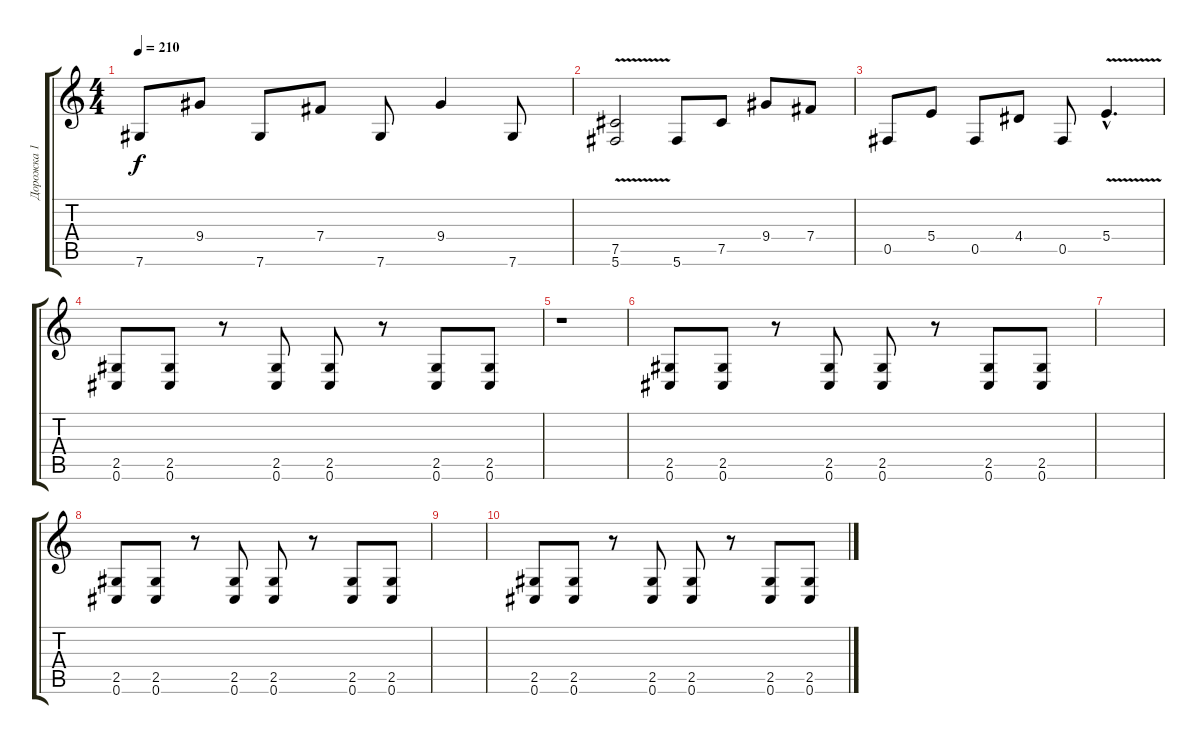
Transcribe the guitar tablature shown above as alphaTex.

\track ("Дорожка 1" "Дорожка 1") {instrument distortionguitar}
\staff {score tabs}
\tuning (Db4 Ab3 E3 B2 Gb2 Db2) {hide}
\ts (4 4)
\tempo 210
\clef g2
\ks c
7.6.8{dy f} 9.4.8 7.6.8 7.4.8 7.6.8 9.4.4 7.6.8 |
(7.5 5.6{v}).2 5.6.8 7.5.8 9.4.8 7.4.8 |
0.5.8 5.4.8 0.5.8 4.4.8 0.5.8 5.4{v hac}.4{d} |
(2.5 0.6).8 (2.5 0.6).8 r.8 (2.5 0.6).8 (2.5 0.6).8 r.8 (2.5 0.6).8 (2.5 0.6).8 |
r.1 |
(2.5 0.6).8 (2.5 0.6).8 r.8 (2.5 0.6).8 (2.5 0.6).8 r.8 (2.5 0.6).8 (2.5 0.6).8 |
|
(2.5 0.6).8 (2.5 0.6).8 r.8 (2.5 0.6).8 (2.5 0.6).8 r.8 (2.5 0.6).8 (2.5 0.6).8 |
|
(2.5 0.6).8 (2.5 0.6).8 r.8 (2.5 0.6).8 (2.5 0.6).8 r.8 (2.5 0.6).8 (2.5 0.6).8
